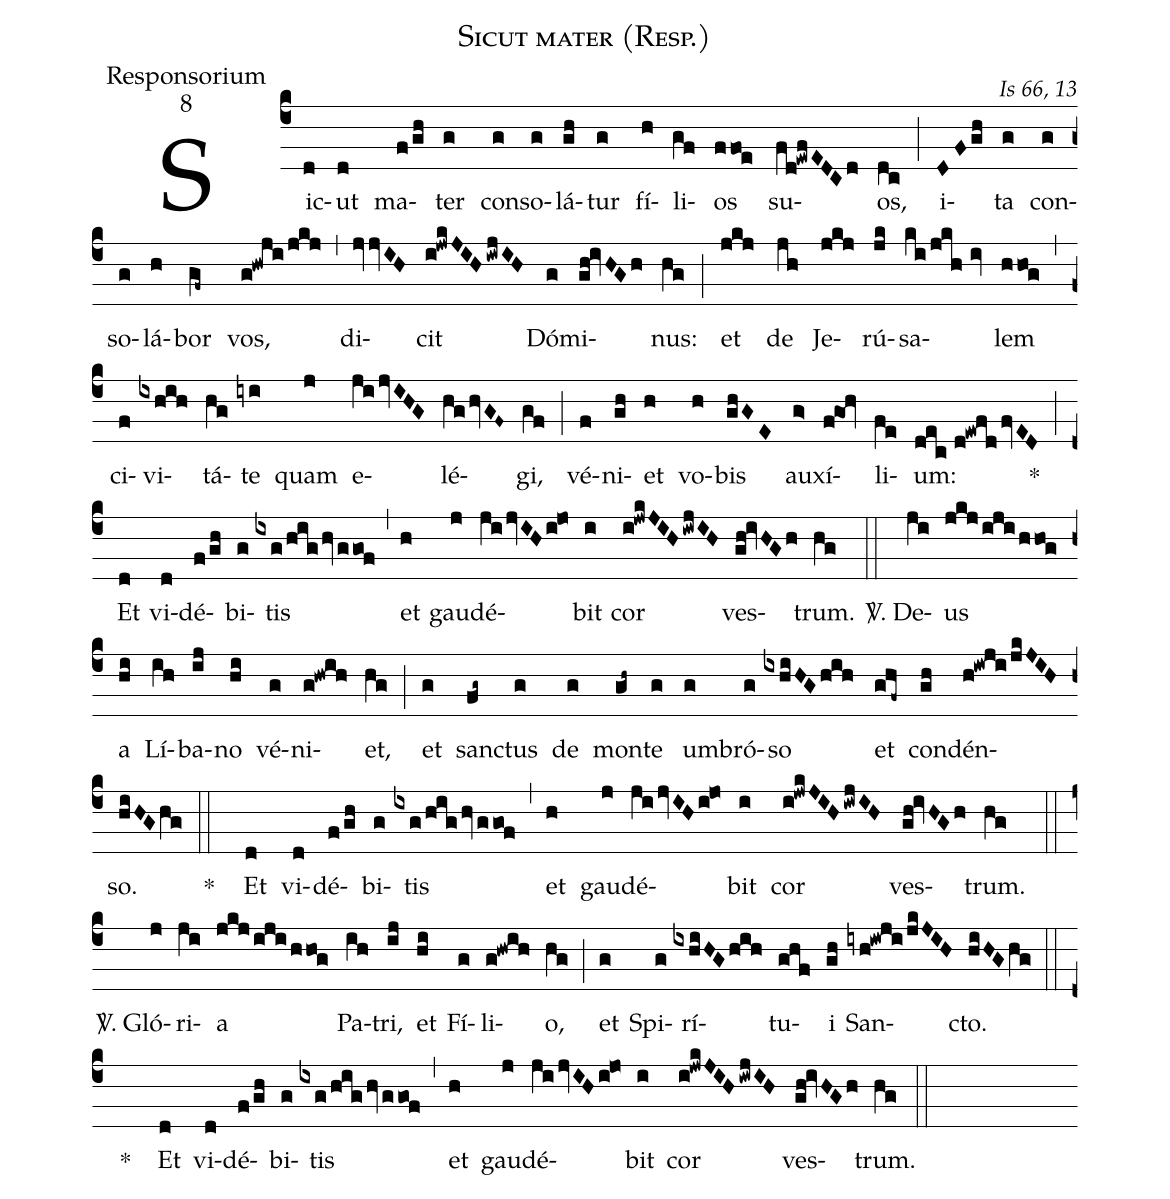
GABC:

name:Sicut mater (Resp.);
office-part:Responsorium;
mode:8;
commentary:Is 66, 13;
%%
(c4)Sic(d)ut(d) ma(f/gh)ter(g) con(g)so(g)lá(gh)tur(g) fí(h)li(gf)os(ffoe) su(fd!ewfEDCd)os,(dc) (;) i(DFgh)ta(g) con(g)so(g)lá(h)bor(gf~) vos,(g!hwji/jkj) (,) di(jvjvIH)cit(i!jwkJIH/iwjIH) Dó(g)mi(gh!ivHGh)nus:(hg) (;) et(jkj) de(jh) Je(jkj)rú(jk)sa(ki/jkh//iv)lem(hhog) (,) ci(f)vi(ixhih)tá(hg)te(iyi) quam(j) e(ji/jvIHG)lé(hg/hvGF~)gi,(gf) (;) vé(f)ni(gh)et(h) vo(h)bis(ghGE) au(g>)xí(f!goh)li(fe)um:(dec//d!ewfd/fvED) *(;) Et(d) vi(d)dé(f/gh)bi(g)tis(ixg/hig/hv/ggof) (,) et(h) gau(j)dé(ji/jvIH/i!jo)bit(i) cor(i!jwkJIH/iwjIH) ves(gh!ivHGh)trum.(hg) (::)

<sp>V/</sp>. De(ji)us(jkj/iji/hhog) a(hi) Lí(ih)ba(ij)no(hi) vé(g)ni(g!hwih)et,(hg) (;) et(g) sanc(fg~)tus(g) de(g) mon(gh~)te(g) um(g)bró(g)so(ixhiHG/hih) et(ghf~) con(gh)dén(h!iwji/jkJIH)so.(hiHGhg) (::)
*() Et(d) vi(d)dé(f/gh)bi(g)tis(ixg/hig/hv/ggof) (,) et(h) gau(j)dé(ji/jvIH/i!jo)bit(i) cor(i!jwkJIH/iwjIH) ves(gh!ivHGh)trum.(hg) (::)

<sp>V/</sp>. Gló(j)ri(ji)a(jkj/iji/hhog) Pa(ih)tri,(ij) et(hi) Fí(g)li(g!hwih)o,(hg) (;) et(g) Spi(g)rí(ixhiHG/hih)tu(ghf)i(gh) San(iyh!iwji/jkJIH)cto.(hiHGhg) (::)
*() Et(d) vi(d)dé(f/gh)bi(g)tis(ixg/hig/hv/ggof) (,) et(h) gau(j)dé(ji/jvIH/i!jo)bit(i) cor(i!jwkJIH/iwjIH) ves(gh!ivHGh)trum.(hg) (::)
